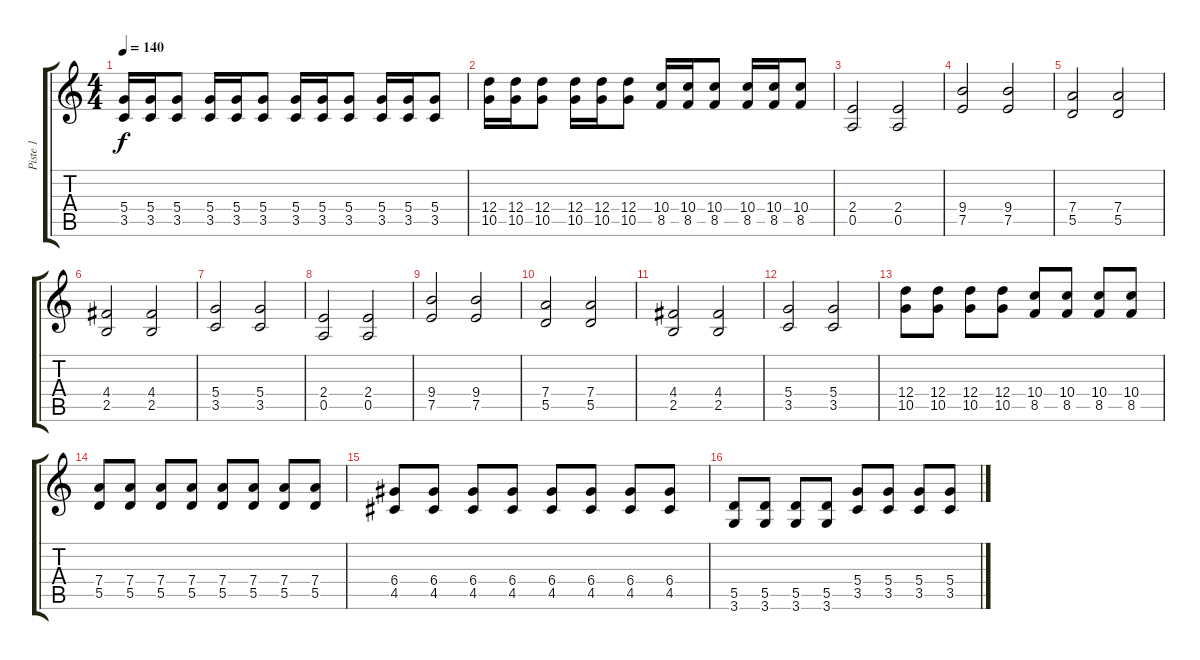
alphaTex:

\track ("Piste 1" "Piste 1") {instrument distortionguitar}
\staff {score tabs}
\tuning (E4 B3 G3 D3 A2 E2) {hide}
\ts (4 4)
\tempo 140
\clef g2
\ks c
(5.4 3.5).16{dy f} (5.4 3.5).16 (5.4 3.5).8 (5.4 3.5).16 (5.4 3.5).16 (5.4 3.5).8 (5.4 3.5).16 (5.4 3.5).16 (5.4 3.5).8 (5.4 3.5).16 (5.4 3.5).16 (5.4 3.5).8 |
(12.4 10.5).16 (12.4 10.5).16 (12.4 10.5).8 (12.4 10.5).16 (12.4 10.5).16 (12.4 10.5).8 (10.4 8.5).16 (10.4 8.5).16 (10.4 8.5).8 (10.4 8.5).16 (10.4 8.5).16 (10.4 8.5).8 |
(2.4 0.5).2 (2.4 0.5).2 |
(9.4 7.5).2 (9.4 7.5).2 |
(7.4 5.5).2 (7.4 5.5).2 |
(4.4 2.5).2 (4.4 2.5).2 |
(5.4 3.5).2 (5.4 3.5).2 |
(2.4 0.5).2 (2.4 0.5).2 |
(9.4 7.5).2 (9.4 7.5).2 |
(7.4 5.5).2 (7.4 5.5).2 |
(4.4 2.5).2 (4.4 2.5).2 |
(5.4 3.5).2 (5.4 3.5).2 |
(12.4 10.5).8 (12.4 10.5).8 (12.4 10.5).8 (12.4 10.5).8 (10.4 8.5).8 (10.4 8.5).8 (10.4 8.5).8 (10.4 8.5).8 |
(7.4 5.5).8 (7.4 5.5).8 (7.4 5.5).8 (7.4 5.5).8 (7.4 5.5).8 (7.4 5.5).8 (7.4 5.5).8 (7.4 5.5).8 |
(6.4 4.5).8 (6.4 4.5).8 (6.4 4.5).8 (6.4 4.5).8 (6.4 4.5).8 (6.4 4.5).8 (6.4 4.5).8 (6.4 4.5).8 |
(5.5 3.6).8 (5.5 3.6).8 (5.5 3.6).8 (5.5 3.6).8 (5.4 3.5).8 (5.4 3.5).8 (5.4 3.5).8 (5.4 3.5).8
